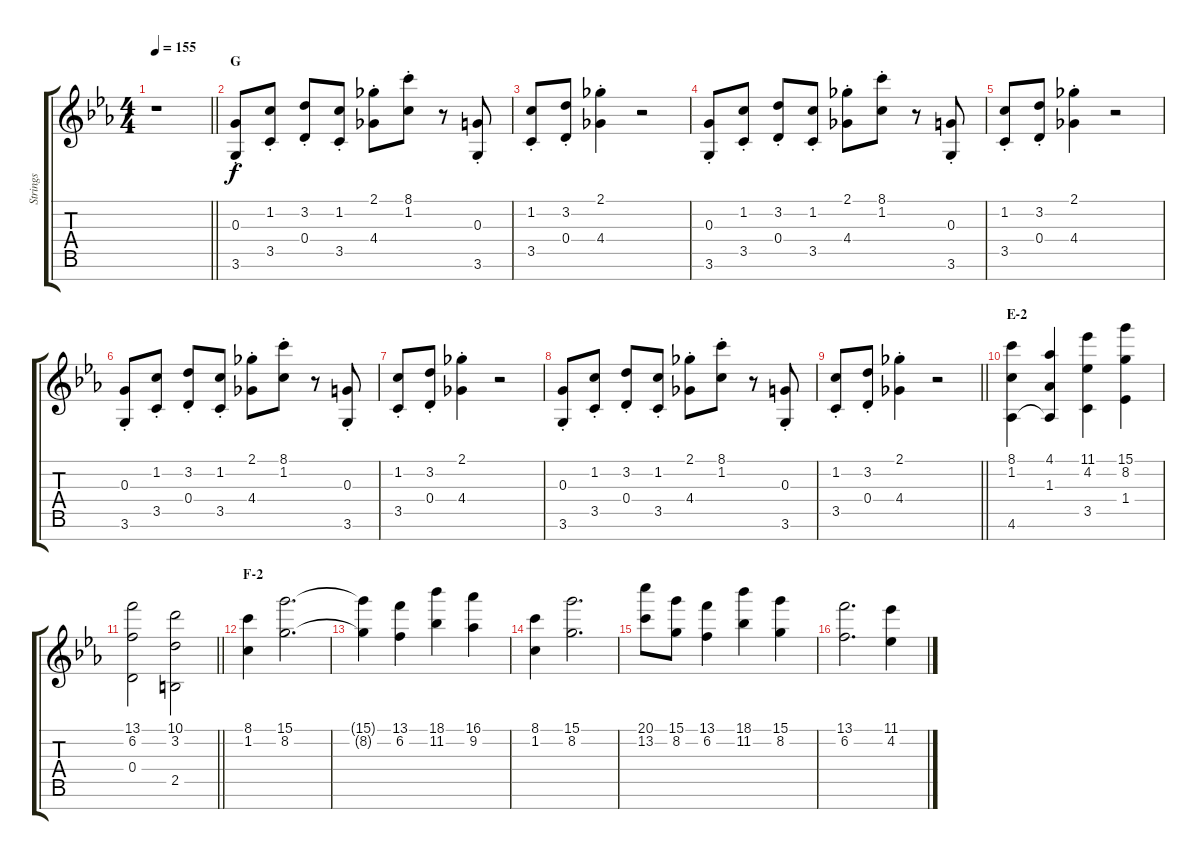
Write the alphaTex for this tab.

\track ("Strings" "Strings") {instrument stringensemble1}
\staff {score tabs}
\tuning (E5 B4 G4 D4 A3 E3 B2) {hide}
\ts (4 4)
\tempo 155
\clef g2
\barLineRight lightlight
\ks eb
r.1{dy f} |
\section ("" "G")
(0.3{st} 3.6{st}).8 (1.2{st} 3.5{st}).8 (3.2{st} 0.4{st}).8 (1.2{st} 3.5{st}).8 (2.1{st} 4.4{st}).8 (8.1{st} 1.2{st}).8 r.8 (0.3{st} 3.6{st}).8 |
(1.2{st} 3.5{st}).8 (3.2{st} 0.4{st}).8 (2.1{st} 4.4{st}).4 r.2 |
(0.3{st} 3.6{st}).8 (1.2{st} 3.5{st}).8 (3.2{st} 0.4{st}).8 (1.2{st} 3.5{st}).8 (2.1{st} 4.4{st}).8 (8.1{st} 1.2{st}).8 r.8 (0.3{st} 3.6{st}).8 |
(1.2{st} 3.5{st}).8 (3.2{st} 0.4{st}).8 (2.1{st} 4.4{st}).4 r.2 |
(0.3{st} 3.6{st}).8 (1.2{st} 3.5{st}).8 (3.2{st} 0.4{st}).8 (1.2{st} 3.5{st}).8 (2.1{st} 4.4{st}).8 (8.1{st} 1.2{st}).8 r.8 (0.3{st} 3.6{st}).8 |
(1.2{st} 3.5{st}).8 (3.2{st} 0.4{st}).8 (2.1{st} 4.4{st}).4 r.2 |
(0.3{st} 3.6{st}).8 (1.2{st} 3.5{st}).8 (3.2{st} 0.4{st}).8 (1.2{st} 3.5{st}).8 (2.1{st} 4.4{st}).8 (8.1{st} 1.2{st}).8 r.8 (0.3{st} 3.6{st}).8 |
\barLineRight lightlight
(1.2{st} 3.5{st}).8 (3.2{st} 0.4{st}).8 (2.1{st} 4.4{st}).4 r.2 |
\section ("" "E-2")
(8.1 1.2 4.6).4 (4.1 1.3 4.6{t}).4 (11.1 4.2 3.5).4 (15.1 8.2 1.4).4 |
\barLineRight lightlight
(13.1 6.2 0.4).2 (10.1 3.2 2.5).2 |
\section ("" "F-2")
(8.1 1.2).4 (15.1 8.2).2{d} |
(15.1{t} 8.2{t}).4 (13.1 6.2).4 (18.1 11.2).4 (16.1 9.2).4 |
(8.1 1.2).4 (15.1 8.2).2{d} |
(20.1 13.2).8 (15.1 8.2).8 (13.1 6.2).4 (18.1 11.2).4 (15.1 8.2).4 |
(13.1 6.2).2{d} (11.1 4.2).4
